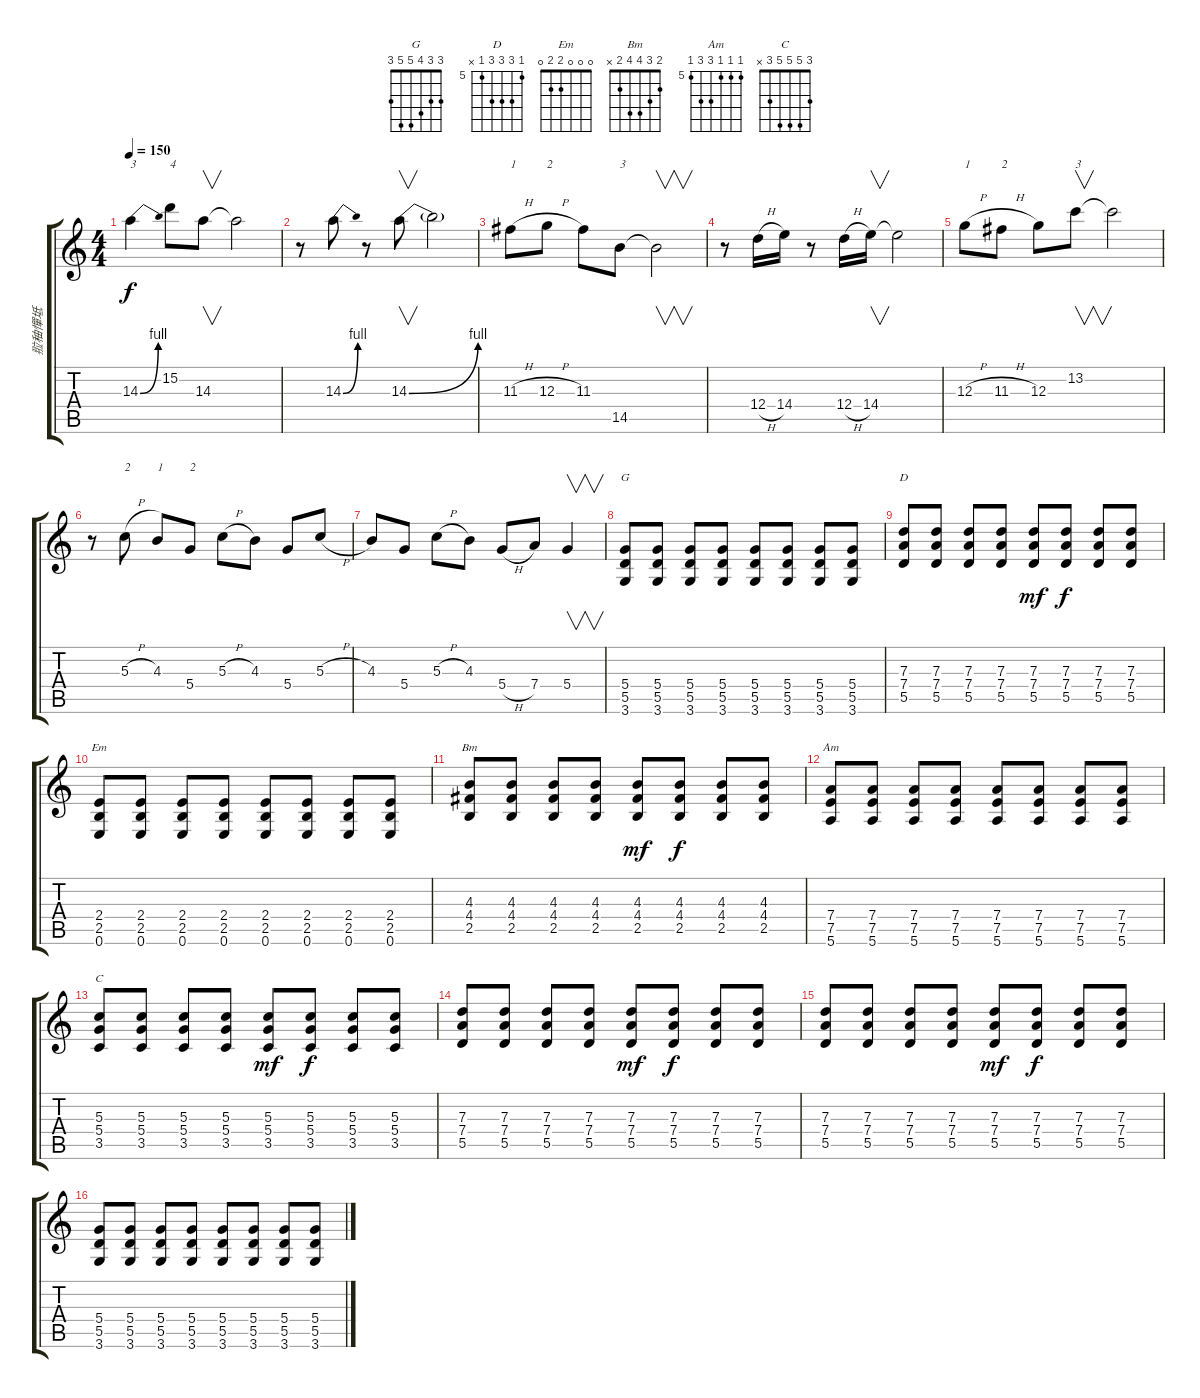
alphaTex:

\track ("翋秞憚坻" "翋秞憚坻") {instrument overdrivenguitar}
\staff {score tabs}
\tuning (E4 B3 G3 D3 A2 E2) {hide}
\chord ("G" 3 3 4 5 5 3)
\chord ("D" 5 7 7 7 5 x) {firstfret 5}
\chord ("Em" 0 0 0 2 2 0)
\chord ("Bm" 2 3 4 4 2 x)
\chord ("Am" 5 5 5 7 7 5) {firstfret 5}
\chord ("C" 3 5 5 5 3 x)
\ts (4 4)
\tempo 150
\clef g2
\ks c
14.3{be (bend 0 0 60 4)}.4{txt "3" dy f} 15.2.8{txt "4"} 14.3.8{v} 14.3{t}.2 |
r.8 14.3{be (bend 0 0 60 4)}.8 r.8 14.3{be (bend 0 0 60 4)}.8{v} 14.3{t}.2 |
11.3{h}.8{txt "1"} 12.3{h}.8{txt "2"} 11.3.8 14.5.8{txt "3"} 14.5{t}.2{v} |
r.8 12.4{h}.16 14.4.16 r.8 12.4{h}.16 14.4.16{v} 14.4{t}.2 |
12.3{h}.8{txt "1"} 11.3{h}.8{txt "2"} 12.3.8 13.2.8{v txt "3"} 13.2{t}.2 |
r.8 5.3{h}.8{txt "2"} 4.3.8{txt "1"} 5.4.8{txt "2"} 5.3{h}.8 4.3.8 5.4.8 5.3{h}.8 |
4.3.8 5.4.8 5.3{h}.8 4.3.8 5.4{h}.8 7.4.8 5.4.4{v} |
(5.4 5.5 3.6).8{ch "G"} (5.4 5.5 3.6).8 (5.4 5.5 3.6).8 (5.4 5.5 3.6).8 (5.4 5.5 3.6).8 (5.4 5.5 3.6).8 (5.4 5.5 3.6).8 (5.4 5.5 3.6).8 |
(7.3 7.4 5.5).8{ch "D"} (7.3 7.4 5.5).8 (7.3 7.4 5.5).8 (7.3 7.4 5.5).8 (7.3 7.4 5.5).8{dy mf} (7.3 7.4 5.5).8{dy f} (7.3 7.4 5.5).8 (7.3 7.4 5.5).8 |
(2.4 2.5 0.6).8{ch "Em"} (2.4 2.5 0.6).8 (2.4 2.5 0.6).8 (2.4 2.5 0.6).8 (2.4 2.5 0.6).8 (2.4 2.5 0.6).8 (2.4 2.5 0.6).8 (2.4 2.5 0.6).8 |
(4.3 4.4 2.5).8{ch "Bm"} (4.3 4.4 2.5).8 (4.3 4.4 2.5).8 (4.3 4.4 2.5).8 (4.3 4.4 2.5).8{dy mf} (4.3 4.4 2.5).8{dy f} (4.3 4.4 2.5).8 (4.3 4.4 2.5).8 |
(7.4 7.5 5.6).8{ch "Am"} (7.4 7.5 5.6).8 (7.4 7.5 5.6).8 (7.4 7.5 5.6).8 (7.4 7.5 5.6).8 (7.4 7.5 5.6).8 (7.4 7.5 5.6).8 (7.4 7.5 5.6).8 |
(5.3 5.4 3.5).8{ch "C"} (5.3 5.4 3.5).8 (5.3 5.4 3.5).8 (5.3 5.4 3.5).8 (5.3 5.4 3.5).8{dy mf} (5.3 5.4 3.5).8{dy f} (5.3 5.4 3.5).8 (5.3 5.4 3.5).8 |
(7.3 7.4 5.5).8 (7.3 7.4 5.5).8 (7.3 7.4 5.5).8 (7.3 7.4 5.5).8 (7.3 7.4 5.5).8{dy mf} (7.3 7.4 5.5).8{dy f} (7.3 7.4 5.5).8 (7.3 7.4 5.5).8 |
(7.3 7.4 5.5).8 (7.3 7.4 5.5).8 (7.3 7.4 5.5).8 (7.3 7.4 5.5).8 (7.3 7.4 5.5).8{dy mf} (7.3 7.4 5.5).8{dy f} (7.3 7.4 5.5).8 (7.3 7.4 5.5).8 |
(5.4 5.5 3.6).8 (5.4 5.5 3.6).8 (5.4 5.5 3.6).8 (5.4 5.5 3.6).8 (5.4 5.5 3.6).8 (5.4 5.5 3.6).8 (5.4 5.5 3.6).8 (5.4 5.5 3.6).8
